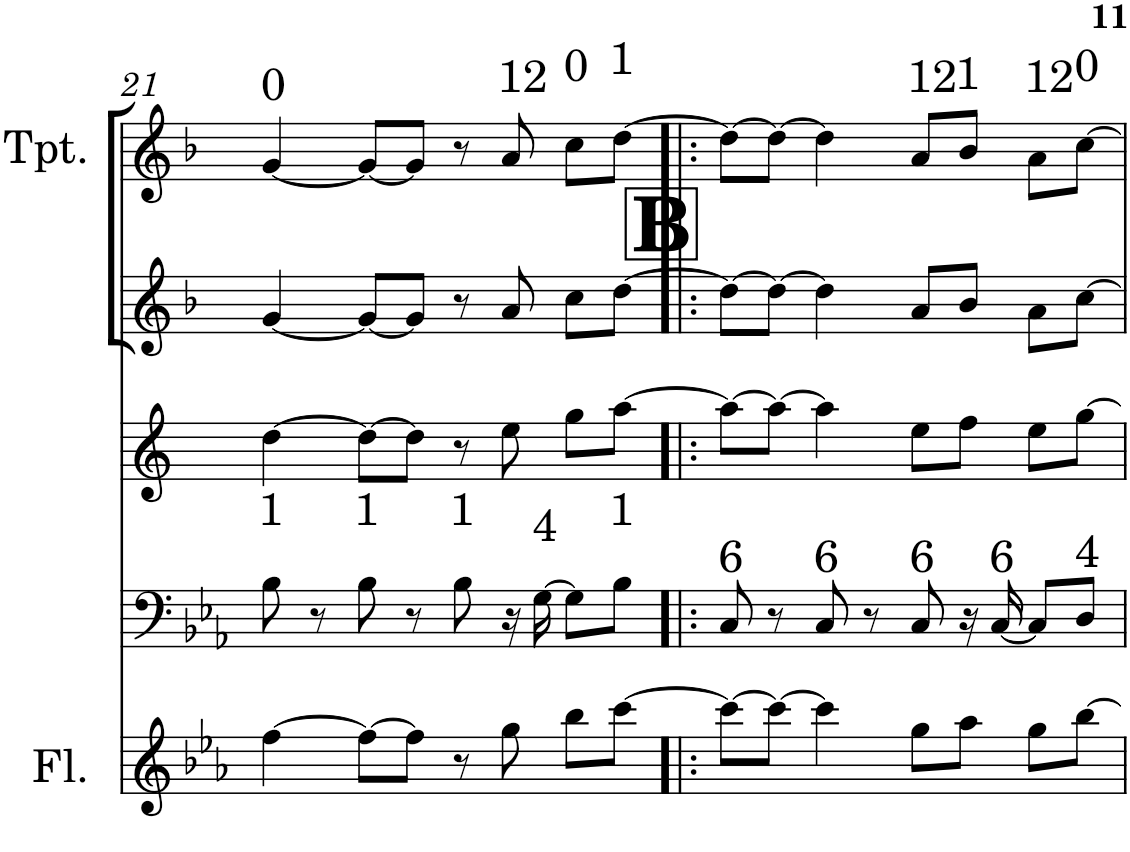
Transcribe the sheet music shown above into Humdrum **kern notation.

**kern	**kern	**kern	**kern	**kern
*part5	*part4	*part3	*part2	*part1
*staff5	*staff4	*staff3	*staff2	*staff1
*I"Flauta	*I"Trombone	*I"Saxofone Alto	*I"Trompete Bb	*I"Trumpet in Bb
*I'Fl.	*I'Trb	*	*I'Tpt	*I'Tpt.
!!LO:PB:g=z
*clefG2	*clefF4	*clefG2	*clefG2	*clefG2
*	*	*Trd5c9	*Trd1c2	*Trd1c2
*k[b-e-a-]	*k[b-e-a-]	*k[]	*k[b-]	*k[b-]
*E-:	*E-:	*	*F:	*F:
*M4/4	*M4/4	*M4/4	*M4/4	*M4/4
=21	=21	=21	=21	=21
!	!	!	!	!LO:TX:a:t=0
!	!LO:TX:a:t=1	!	!	!
[>4ff\	8B-\	[>4dd\	[<4g/	[<4g/
.	8r	.	.	.
!	!LO:TX:a:t=1	!	!	!
8ff\L_	8B-\	8dd\L_	8g/L_	8g/L_
8ff\J]	8r	8dd\J]	8g/J]	8g/J]
!	!LO:TX:a:t=1	!	!	!
8r	8B-\	8r	8r	8r
!	!	!	!	!LO:TX:a:t=12
8gg\	16r	8ee\	8a/	8a/
!	!LO:TX:a:t=4	!	!	!
.	[>16G\	.	.	.
!	!	!	!	!LO:TX:a:t=0
8bb-\L	8G\L]	8gg\L	8cc\L	8cc\L
!	!	!	!	!LO:TX:a:t=1
!	!LO:TX:a:t=1	!	!	!
[>8ccc\J	8B-\J	[>8aa\J	[>8dd\J	[>8dd\J
!!LO:REH:place=s1:b:B:cj:fs=27.0138:t=B
=22!|:	=22!|:	=22!|:	=22!|:	=22!|:
!	!LO:TX:a:t=6	!	!	!
8ccc\L_	8C/	8aa\L_	8dd\L_	8dd\L_
8ccc\J_	8r	8aa\J_	8dd\J_	8dd\J_
!	!LO:TX:a:t=6	!	!	!
4ccc\]	8C/	4aa\]	4dd\]	4dd\]
.	8r	.	.	.
!	!	!	!	!LO:TX:a:t=12
!	!LO:TX:a:t=6	!	!	!
8gg\L	8C/	8ee\L	8a/L	8a/L
!	!	!	!	!LO:TX:a:t=1
8aa-\J	16r	8ff\J	8b-/J	8b-/J
!	!LO:TX:a:t=6	!	!	!
.	[<16C/	.	.	.
!	!	!	!	!LO:TX:a:t=12
8gg\L	8C/L]	8ee\L	8a\L	8a\L
!	!	!	!	!LO:TX:a:t=0
!	!LO:TX:a:t=4	!	!	!
[>8bb-\J	8D/J	[>8gg\J	[>8cc\J	[>8cc\J
=	=	=	=	=
*-	*-	*-	*-	*-
